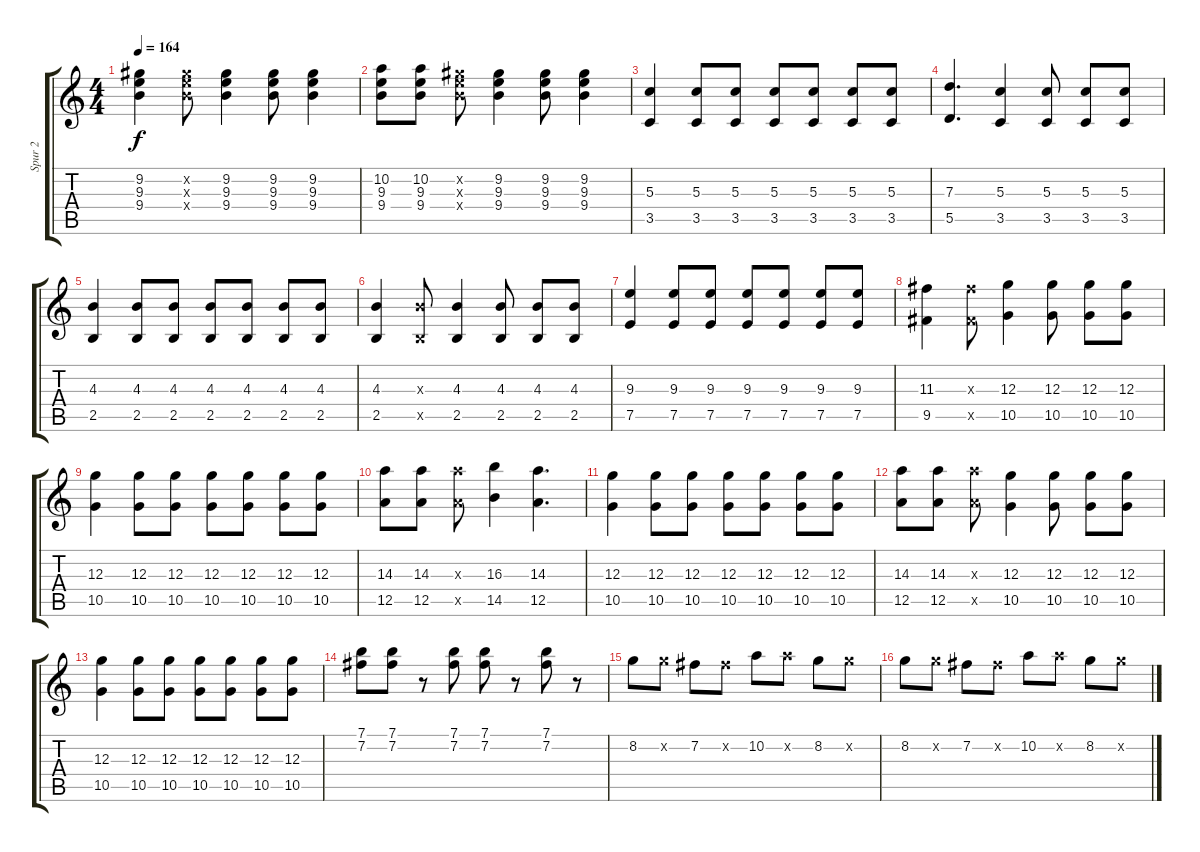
\track ("Spur 2" "Spur 2") {instrument overdrivenguitar}
\staff {score tabs}
\tuning (E4 B3 G3 D3 A2 E2) {hide}
\ts (4 4)
\tempo 164
\clef g2
\ks c
(9.2 9.3 9.4).4{dy f} (9.2{x} 9.3{x} 9.4{x}).8 (9.2 9.3 9.4).4 (9.2 9.3 9.4).8 (9.2 9.3 9.4).4 |
(10.2 9.3 9.4).8 (10.2 9.3 9.4).8 (9.2{x} 9.3{x} 9.4{x}).8 (9.2 9.3 9.4).4 (9.2 9.3 9.4).8 (9.2 9.3 9.4).4 |
(5.3 3.5).4 (5.3 3.5).8 (5.3 3.5).8 (5.3 3.5).8 (5.3 3.5).8 (5.3 3.5).8 (5.3 3.5).8 |
(7.3 5.5).4{d} (5.3 3.5).4 (5.3 3.5).8 (5.3 3.5).8 (5.3 3.5).8 |
(4.3 2.5).4 (4.3 2.5).8 (4.3 2.5).8 (4.3 2.5).8 (4.3 2.5).8 (4.3 2.5).8 (4.3 2.5).8 |
(4.3 2.5).4 (4.3{x} 2.5{x}).8 (4.3 2.5).4 (4.3 2.5).8 (4.3 2.5).8 (4.3 2.5).8 |
(9.3 7.5).4 (9.3 7.5).8 (9.3 7.5).8 (9.3 7.5).8 (9.3 7.5).8 (9.3 7.5).8 (9.3 7.5).8 |
(11.3 9.5).4 (11.3{x} 9.5{x}).8 (12.3 10.5).4 (12.3 10.5).8 (12.3 10.5).8 (12.3 10.5).8 |
(12.3 10.5).4 (12.3 10.5).8 (12.3 10.5).8 (12.3 10.5).8 (12.3 10.5).8 (12.3 10.5).8 (12.3 10.5).8 |
(14.3 12.5).8 (14.3 12.5).8 (14.3{x} 12.5{x}).8 (16.3 14.5).4 (14.3 12.5).4{d} |
(12.3 10.5).4 (12.3 10.5).8 (12.3 10.5).8 (12.3 10.5).8 (12.3 10.5).8 (12.3 10.5).8 (12.3 10.5).8 |
(14.3 12.5).8 (14.3 12.5).8 (14.3{x} 12.5{x}).8 (12.3 10.5).4 (12.3 10.5).8 (12.3 10.5).8 (12.3 10.5).8 |
(12.3 10.5).4 (12.3 10.5).8 (12.3 10.5).8 (12.3 10.5).8 (12.3 10.5).8 (12.3 10.5).8 (12.3 10.5).8 |
(7.1 7.2).8 (7.1 7.2).8 r.8 (7.1 7.2).8 (7.1 7.2).8 r.8 (7.1 7.2).8 r.8 |
8.2.8 8.2{x}.8 7.2.8 7.2{x}.8 10.2.8 10.2{x}.8 8.2.8 8.2{x}.8 |
8.2.8 8.2{x}.8 7.2.8 7.2{x}.8 10.2.8 10.2{x}.8 8.2.8 8.2{x}.8
